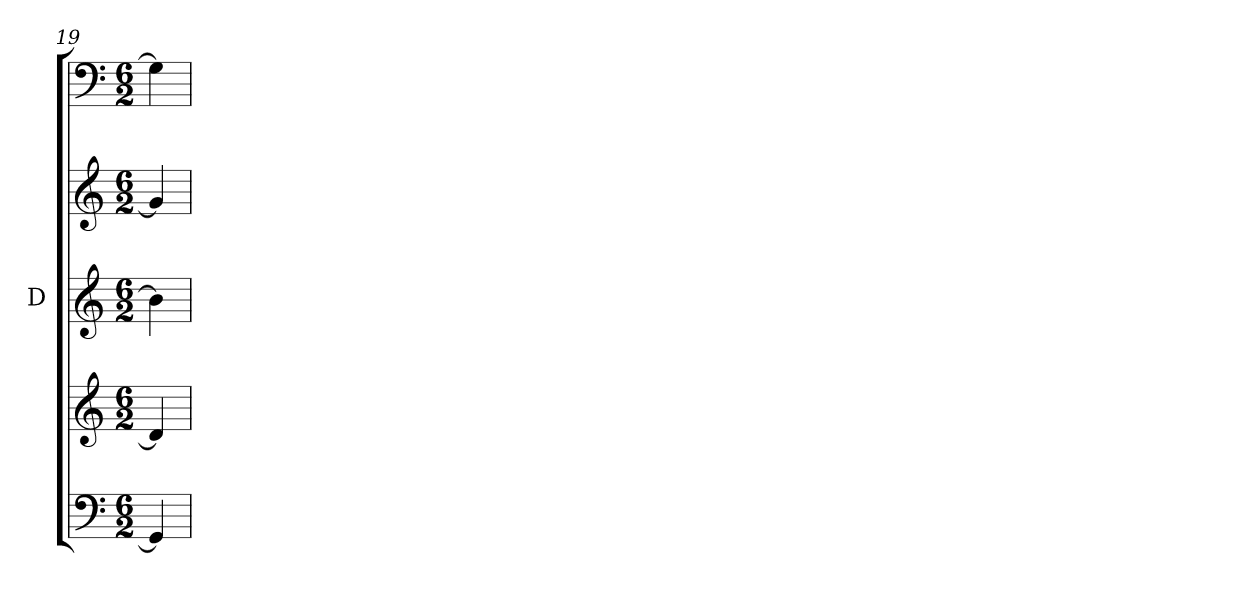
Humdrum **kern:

**kern	**text	**kern	**text	**kern	**text	**kern	**text	**kern	**text
*part5	*part5	*part4	*part4	*part3	*part3	*part2	*part2	*part1	*part1
*staff5	*staff5	*staff4	*staff4	*staff3	*staff3	*staff2	*staff2	*staff1	*staff1
*	*	*	*	*I"D	*	*	*	*	*
!!LO:PB:g=z
*clefF4	*	*clefG2	*	*clefG2	*	*clefG2	*	*clefF4	*
*k[]	*	*k[]	*	*k[]	*	*k[]	*	*k[]	*
*C:	*	*C:	*	*C:	*	*C:	*	*C:	*
*M6/2	*	*M6/2	*	*M6/2	*	*M6/2	*	*M6/2	*
=19	=19	=19	=19	=19	=19	=19	=19	=19	=19
4GG/]	.	4d/]	.	4b\]	.	4g/]	.	4G\]	.
=	=	=	=	=	=	=	=	=	=
*-	*-	*-	*-	*-	*-	*-	*-	*-	*-
